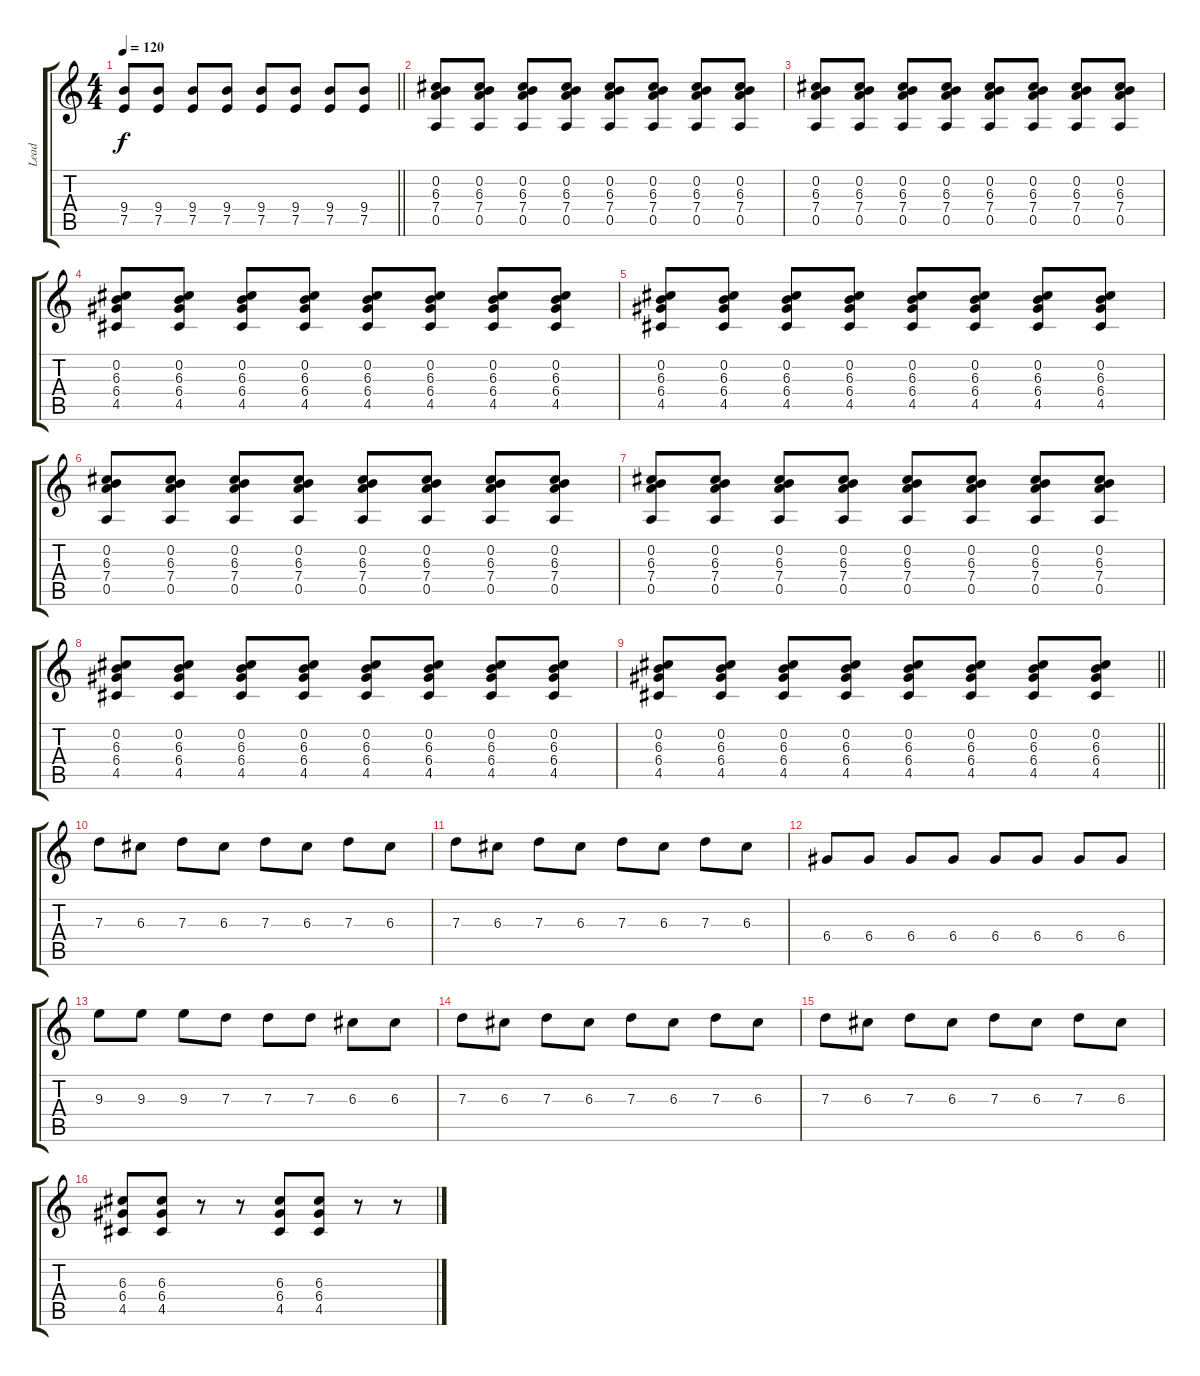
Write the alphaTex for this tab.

\track ("Lead" "Lead") {instrument electricguitarclean}
\staff {score tabs}
\tuning (E4 B3 G3 D3 A2 E2) {hide}
\ts (4 4)
\tempo 120
\clef g2
\barLineRight lightlight
\ks c
(9.4 7.5).8{dy f} (9.4 7.5).8 (9.4 7.5).8 (9.4 7.5).8 (9.4 7.5).8 (9.4 7.5).8 (9.4 7.5).8 (9.4 7.5).8 |
(0.2 6.3 7.4 0.5).8 (0.2 6.3 7.4 0.5).8 (0.2 6.3 7.4 0.5).8 (0.2 6.3 7.4 0.5).8 (0.2 6.3 7.4 0.5).8 (0.2 6.3 7.4 0.5).8 (0.2 6.3 7.4 0.5).8 (0.2 6.3 7.4 0.5).8 |
(0.2 6.3 7.4 0.5).8 (0.2 6.3 7.4 0.5).8 (0.2 6.3 7.4 0.5).8 (0.2 6.3 7.4 0.5).8 (0.2 6.3 7.4 0.5).8 (0.2 6.3 7.4 0.5).8 (0.2 6.3 7.4 0.5).8 (0.2 6.3 7.4 0.5).8 |
(0.2 6.3 6.4 4.5).8 (0.2 6.3 6.4 4.5).8 (0.2 6.3 6.4 4.5).8 (0.2 6.3 6.4 4.5).8 (0.2 6.3 6.4 4.5).8 (0.2 6.3 6.4 4.5).8 (0.2 6.3 6.4 4.5).8 (0.2 6.3 6.4 4.5).8 |
(0.2 6.3 6.4 4.5).8 (0.2 6.3 6.4 4.5).8 (0.2 6.3 6.4 4.5).8 (0.2 6.3 6.4 4.5).8 (0.2 6.3 6.4 4.5).8 (0.2 6.3 6.4 4.5).8 (0.2 6.3 6.4 4.5).8 (0.2 6.3 6.4 4.5).8 |
(0.2 6.3 7.4 0.5).8 (0.2 6.3 7.4 0.5).8 (0.2 6.3 7.4 0.5).8 (0.2 6.3 7.4 0.5).8 (0.2 6.3 7.4 0.5).8 (0.2 6.3 7.4 0.5).8 (0.2 6.3 7.4 0.5).8 (0.2 6.3 7.4 0.5).8 |
(0.2 6.3 7.4 0.5).8 (0.2 6.3 7.4 0.5).8 (0.2 6.3 7.4 0.5).8 (0.2 6.3 7.4 0.5).8 (0.2 6.3 7.4 0.5).8 (0.2 6.3 7.4 0.5).8 (0.2 6.3 7.4 0.5).8 (0.2 6.3 7.4 0.5).8 |
(0.2 6.3 6.4 4.5).8 (0.2 6.3 6.4 4.5).8 (0.2 6.3 6.4 4.5).8 (0.2 6.3 6.4 4.5).8 (0.2 6.3 6.4 4.5).8 (0.2 6.3 6.4 4.5).8 (0.2 6.3 6.4 4.5).8 (0.2 6.3 6.4 4.5).8 |
\barLineRight lightlight
(0.2 6.3 6.4 4.5).8 (0.2 6.3 6.4 4.5).8 (0.2 6.3 6.4 4.5).8 (0.2 6.3 6.4 4.5).8 (0.2 6.3 6.4 4.5).8 (0.2 6.3 6.4 4.5).8 (0.2 6.3 6.4 4.5).8 (0.2 6.3 6.4 4.5).8 |
7.3.8 6.3.8 7.3.8 6.3.8 7.3.8 6.3.8 7.3.8 6.3.8 |
7.3.8 6.3.8 7.3.8 6.3.8 7.3.8 6.3.8 7.3.8 6.3.8 |
6.4.8 6.4.8 6.4.8 6.4.8 6.4.8 6.4.8 6.4.8 6.4.8 |
9.3.8 9.3.8 9.3.8 7.3.8 7.3.8 7.3.8 6.3.8 6.3.8 |
7.3.8 6.3.8 7.3.8 6.3.8 7.3.8 6.3.8 7.3.8 6.3.8 |
7.3.8 6.3.8 7.3.8 6.3.8 7.3.8 6.3.8 7.3.8 6.3.8 |
(6.3 6.4 4.5).8 (6.3 6.4 4.5).8 r.8 r.8 (6.3 6.4 4.5).8 (6.3 6.4 4.5).8 r.8 r.8
